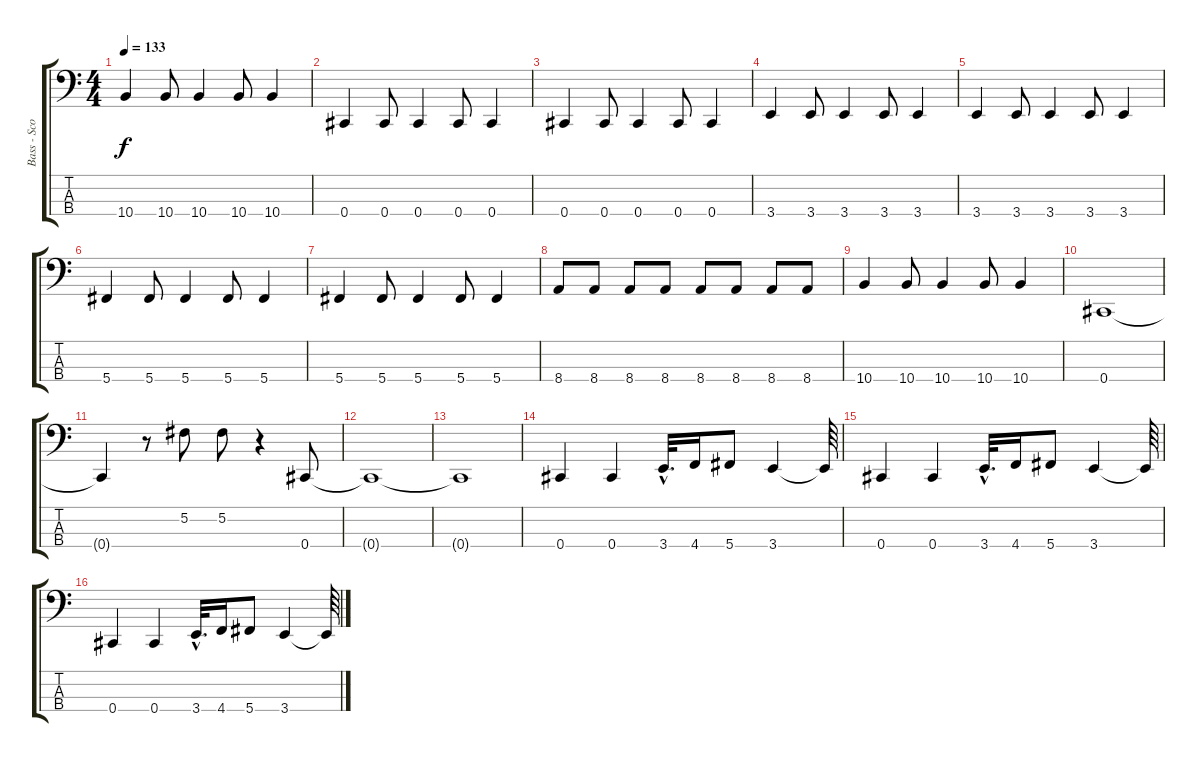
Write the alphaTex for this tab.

\track ("Bass - Scott Lucas" "Bass - Sco") {instrument fretlessbass}
\staff {score tabs}
\tuning (Gb2 Db2 Ab1 Db1) {hide}
\ts (4 4)
\tempo 133
\clef f4
\ks c
10.4.4{dy f} 10.4.8 10.4.4 10.4.8 10.4.4 |
0.4.4 0.4.8 0.4.4 0.4.8 0.4.4 |
0.4.4 0.4.8 0.4.4 0.4.8 0.4.4 |
3.4.4 3.4.8 3.4.4 3.4.8 3.4.4 |
3.4.4 3.4.8 3.4.4 3.4.8 3.4.4 |
5.4.4 5.4.8 5.4.4 5.4.8 5.4.4 |
5.4.4 5.4.8 5.4.4 5.4.8 5.4.4 |
8.4.8 8.4.8 8.4.8 8.4.8 8.4.8 8.4.8 8.4.8 8.4.8 |
10.4.4 10.4.8 10.4.4 10.4.8 10.4.4 |
0.4.1 |
0.4{t}.4 r.8 5.2.8 5.2.8 r.4 0.4.8 |
0.4{t}.1 |
0.4{t}.1 |
0.4.4 0.4.4 3.4{hac}.32{d} 4.4.16 5.4.8 3.4.4 3.4{t}.64 |
0.4.4 0.4.4 3.4{hac}.32{d} 4.4.16 5.4.8 3.4.4 3.4{t}.64 |
0.4.4 0.4.4 3.4{hac}.32{d} 4.4.16 5.4.8 3.4.4 3.4{t}.64
